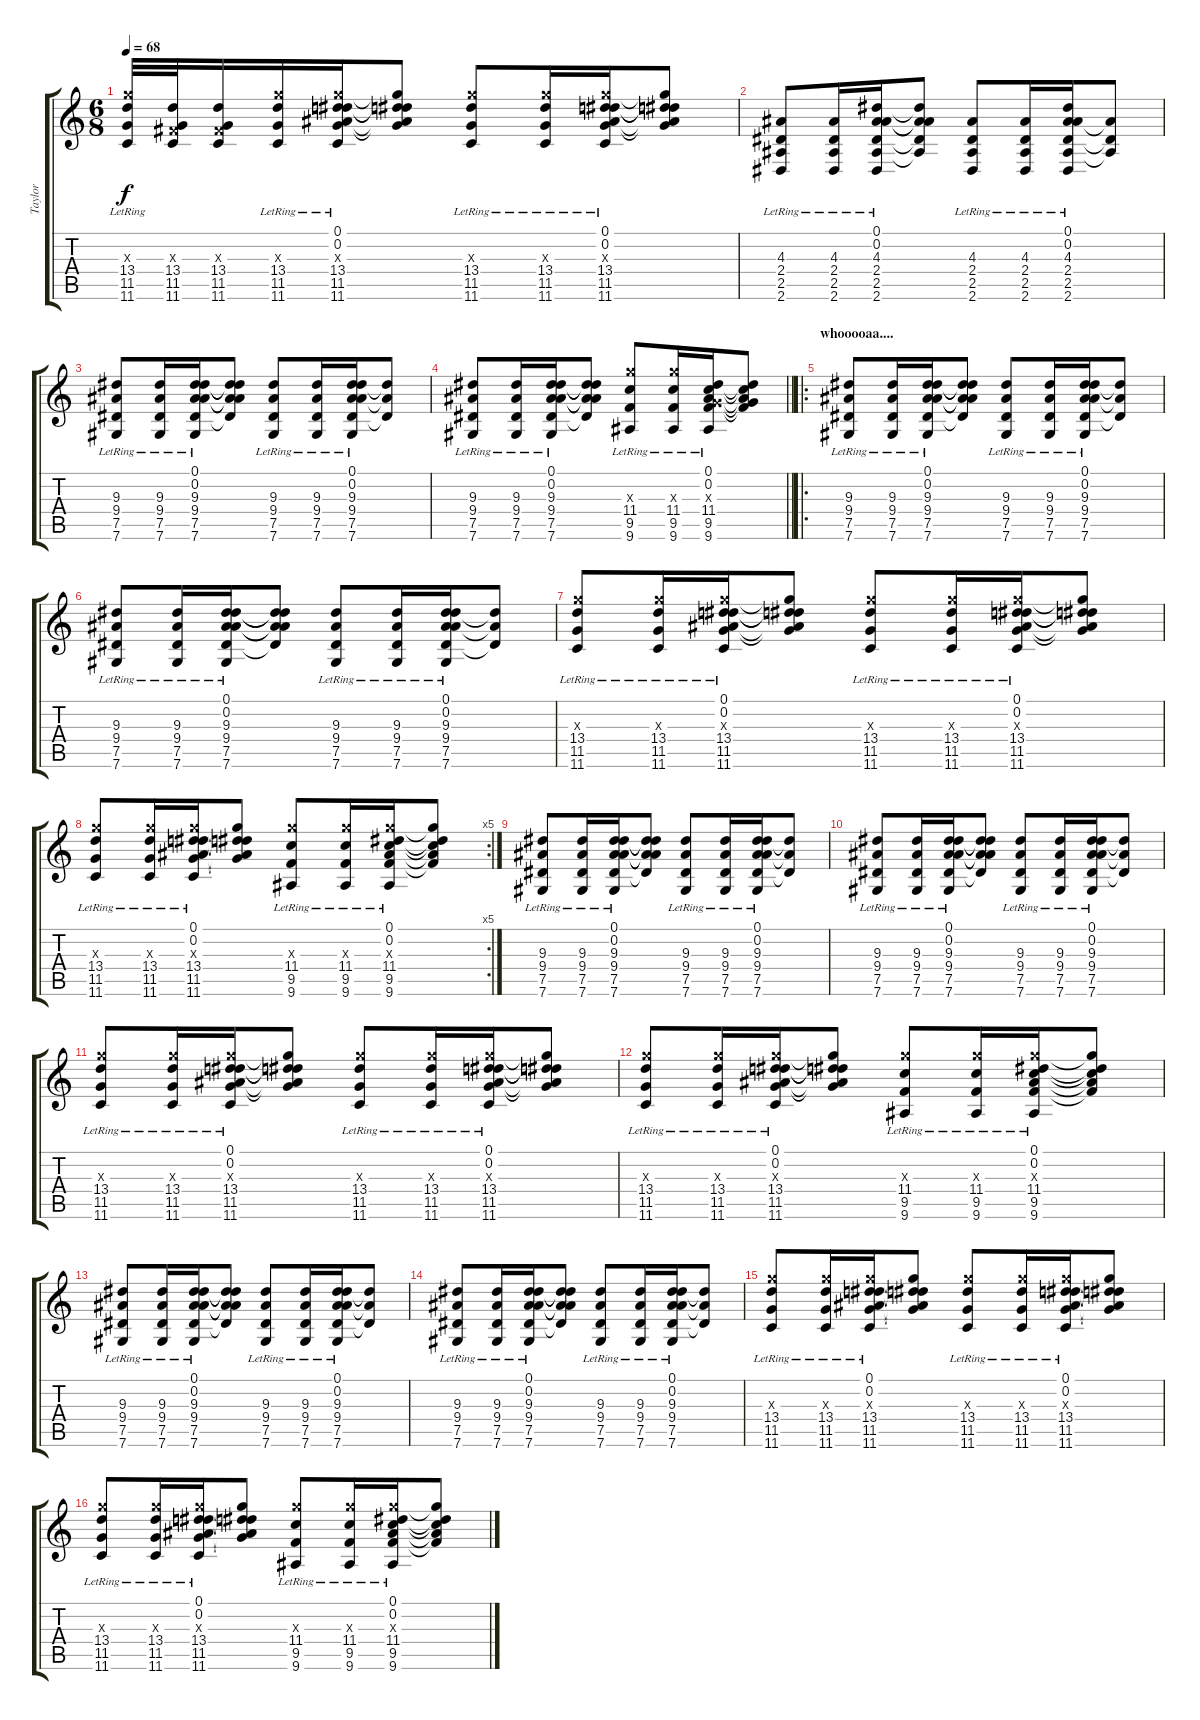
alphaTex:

\track ("Taylor" "Taylor") {instrument acousticguitarsteel}
\staff {score tabs}
\tuning (Eb4 Bb3 Gb3 Db3 Ab2 Db2) {hide}
\ts (6 8)
\tempo 68
\clef g2
\ks c
(13.3{x} 13.4{lr} 11.5{lr} 11.6{lr}).32{dy f} (0.3{x} 13.4 11.5 11.6).32 (0.3{x} 13.4 11.5 11.6).16 (13.3{x} 13.4{lr} 11.5{lr} 11.6{lr}).16 (0.1{lr} 0.2{lr} 13.3{x} 13.4{lr} 11.5{lr} 11.6{lr}).16 (0.1{t} 0.2{t} 13.3{t} 13.4{t} 11.5{t}).8 (13.3{x} 13.4{lr} 11.5{lr} 11.6{lr}).8 (13.3{x} 13.4{lr} 11.5{lr} 11.6{lr}).16 (0.1{lr} 0.2{lr} 13.3{x} 13.4{lr} 11.5{lr} 11.6{lr}).16 (0.1{t} 0.2{t} 13.3{t} 13.4{t} 11.5{t}).8 |
(4.3{lr} 2.4{lr} 2.5{lr} 2.6{lr}).8 (4.3{lr} 2.4{lr} 2.5{lr} 2.6{lr}).16 (0.1{lr} 0.2{lr} 4.3{lr} 2.4{lr} 2.5{lr} 2.6{lr}).16 (0.1{t} 0.2{t} 4.3{t} 2.4{t} 2.5{t}).8 (4.3{lr} 2.4{lr} 2.5{lr} 2.6{lr}).8 (4.3{lr} 2.4{lr} 2.5{lr} 2.6{lr}).16 (0.1{lr} 0.2{lr} 4.3{lr} 2.4{lr} 2.5{lr} 2.6{lr}).16 (4.3{t} 2.4{t} 2.5{t}).8 |
(9.3{lr} 9.4{lr} 7.5{lr} 7.6{lr}).8 (9.3{lr} 9.4{lr} 7.5{lr} 7.6{lr}).16 (0.1{lr} 0.2{lr} 9.3{lr} 9.4{lr} 7.5{lr} 7.6{lr}).16 (0.1{t} 0.2{t} 9.3{t} 9.4{t} 7.5{t}).8 (9.3{lr} 9.4{lr} 7.5{lr} 7.6{lr}).8 (9.3{lr} 9.4{lr} 7.5{lr} 7.6{lr}).16 (0.1{lr} 0.2{lr} 9.3{lr} 9.4{lr} 7.5{lr} 7.6{lr}).16 (9.3{t} 9.4{t} 7.5{t}).8 |
\barLineRight lightlight
(9.3{lr} 9.4{lr} 7.5{lr} 7.6{lr}).8 (9.3{lr} 9.4{lr} 7.5{lr} 7.6{lr}).16 (0.1{lr} 0.2{lr} 9.3{lr} 9.4{lr} 7.5{lr} 7.6{lr}).16 (0.1{t} 0.2{t} 9.3{t} 9.4{t} 7.5{t}).8 (13.3{x} 11.4{lr} 9.5{lr} 9.6{lr}).8 (13.3{x} 11.4{lr} 9.5{lr} 9.6{lr}).16 (0.1{lr} 0.2{lr} 1.3{x} 11.4{lr} 9.5{lr} 9.6{lr}).16 (0.1{t} 0.2{t} 1.3{t} 11.4{t} 9.5{t}).8 |
\ro
\section ("" "whooooaa....")
(9.3{lr} 9.4{lr} 7.5{lr} 7.6{lr}).8 (9.3{lr} 9.4{lr} 7.5{lr} 7.6{lr}).16 (0.1{lr} 0.2{lr} 9.3{lr} 9.4{lr} 7.5{lr} 7.6{lr}).16 (0.1{t} 0.2{t} 9.3{t} 9.4{t} 7.5{t}).8 (9.3{lr} 9.4{lr} 7.5{lr} 7.6{lr}).8 (9.3{lr} 9.4{lr} 7.5{lr} 7.6{lr}).16 (0.1{lr} 0.2{lr} 9.3{lr} 9.4{lr} 7.5{lr} 7.6{lr}).16 (9.3{t} 9.4{t} 7.5{t}).8 |
(9.3{lr} 9.4{lr} 7.5{lr} 7.6{lr}).8 (9.3{lr} 9.4{lr} 7.5{lr} 7.6{lr}).16 (0.1{lr} 0.2{lr} 9.3{lr} 9.4{lr} 7.5{lr} 7.6{lr}).16 (0.1{t} 0.2{t} 9.3{t} 9.4{t} 7.5{t}).8 (9.3{lr} 9.4{lr} 7.5{lr} 7.6{lr}).8 (9.3{lr} 9.4{lr} 7.5{lr} 7.6{lr}).16 (0.1{lr} 0.2{lr} 9.3{lr} 9.4{lr} 7.5{lr} 7.6{lr}).16 (9.3{t} 9.4{t} 7.5{t}).8 |
(13.3{x} 13.4{lr} 11.5{lr} 11.6{lr}).8 (13.3{x} 13.4{lr} 11.5{lr} 11.6{lr}).16 (0.1{lr} 0.2{lr} 13.3{x} 13.4{lr} 11.5{lr} 11.6{lr}).16 (0.1{t} 0.2{t} 13.3{t} 13.4{t} 11.5{t}).8 (13.3{x} 13.4{lr} 11.5{lr} 11.6{lr}).8 (13.3{x} 13.4{lr} 11.5{lr} 11.6{lr}).16 (0.1{lr} 0.2{lr} 13.3{x} 13.4{lr} 11.5{lr} 11.6{lr}).16 (0.1{t} 0.2{t} 13.3{t} 13.4{t} 11.5{t}).8 |
\rc 5
(13.3{x} 13.4{lr} 11.5{lr} 11.6{lr}).8 (13.3{x} 13.4{lr} 11.5{lr} 11.6{lr}).16 (0.1{lr} 0.2{lr} 13.3{x} 13.4{lr} 11.5{lr} 11.6{lr}).16 (0.1{t} 0.2{t} 13.3{t} 13.4{t} 11.5{t}).8 (13.3{x} 11.4{lr} 9.5{lr} 9.6{lr}).8 (13.3{x} 11.4{lr} 9.5{lr} 9.6{lr}).16 (0.1{lr} 0.2{lr} 13.3{x} 11.4{lr} 9.5{lr} 9.6{lr}).16 (0.1{t} 0.2{t} 13.3{t} 11.4{t} 9.5{t}).8 |
(9.3{lr} 9.4{lr} 7.5{lr} 7.6{lr}).8 (9.3{lr} 9.4{lr} 7.5{lr} 7.6{lr}).16 (0.1{lr} 0.2{lr} 9.3{lr} 9.4{lr} 7.5{lr} 7.6{lr}).16 (0.1{t} 0.2{t} 9.3{t} 9.4{t} 7.5{t}).8 (9.3{lr} 9.4{lr} 7.5{lr} 7.6{lr}).8 (9.3{lr} 9.4{lr} 7.5{lr} 7.6{lr}).16 (0.1{lr} 0.2{lr} 9.3{lr} 9.4{lr} 7.5{lr} 7.6{lr}).16 (9.3{t} 9.4{t} 7.5{t}).8 |
(9.3{lr} 9.4{lr} 7.5{lr} 7.6{lr}).8 (9.3{lr} 9.4{lr} 7.5{lr} 7.6{lr}).16 (0.1{lr} 0.2{lr} 9.3{lr} 9.4{lr} 7.5{lr} 7.6{lr}).16 (0.1{t} 0.2{t} 9.3{t} 9.4{t} 7.5{t}).8 (9.3{lr} 9.4{lr} 7.5{lr} 7.6{lr}).8 (9.3{lr} 9.4{lr} 7.5{lr} 7.6{lr}).16 (0.1{lr} 0.2{lr} 9.3{lr} 9.4{lr} 7.5{lr} 7.6{lr}).16 (9.3{t} 9.4{t} 7.5{t}).8 |
(13.3{x} 13.4{lr} 11.5{lr} 11.6{lr}).8 (13.3{x} 13.4{lr} 11.5{lr} 11.6{lr}).16 (0.1{lr} 0.2{lr} 13.3{x} 13.4{lr} 11.5{lr} 11.6{lr}).16 (0.1{t} 0.2{t} 13.3{t} 13.4{t} 11.5{t}).8 (13.3{x} 13.4{lr} 11.5{lr} 11.6{lr}).8 (13.3{x} 13.4{lr} 11.5{lr} 11.6{lr}).16 (0.1{lr} 0.2{lr} 13.3{x} 13.4{lr} 11.5{lr} 11.6{lr}).16 (0.1{t} 0.2{t} 13.3{t} 13.4{t} 11.5{t}).8 |
(13.3{x} 13.4{lr} 11.5{lr} 11.6{lr}).8 (13.3{x} 13.4{lr} 11.5{lr} 11.6{lr}).16 (0.1{lr} 0.2{lr} 13.3{x} 13.4{lr} 11.5{lr} 11.6{lr}).16 (0.1{t} 0.2{t} 13.3{t} 13.4{t} 11.5{t}).8 (13.3{x} 11.4{lr} 9.5{lr} 9.6{lr}).8 (13.3{x} 11.4{lr} 9.5{lr} 9.6{lr}).16 (0.1{lr} 0.2{lr} 13.3{x} 11.4{lr} 9.5{lr} 9.6{lr}).16 (0.1{t} 0.2{t} 13.3{t} 11.4{t} 9.5{t}).8 |
(9.3{lr} 9.4{lr} 7.5{lr} 7.6{lr}).8 (9.3{lr} 9.4{lr} 7.5{lr} 7.6{lr}).16 (0.1{lr} 0.2{lr} 9.3{lr} 9.4{lr} 7.5{lr} 7.6{lr}).16 (0.1{t} 0.2{t} 9.3{t} 9.4{t} 7.5{t}).8 (9.3{lr} 9.4{lr} 7.5{lr} 7.6{lr}).8 (9.3{lr} 9.4{lr} 7.5{lr} 7.6{lr}).16 (0.1{lr} 0.2{lr} 9.3{lr} 9.4{lr} 7.5{lr} 7.6{lr}).16 (9.3{t} 9.4{t} 7.5{t}).8 |
(9.3{lr} 9.4{lr} 7.5{lr} 7.6{lr}).8 (9.3{lr} 9.4{lr} 7.5{lr} 7.6{lr}).16 (0.1{lr} 0.2{lr} 9.3{lr} 9.4{lr} 7.5{lr} 7.6{lr}).16 (0.1{t} 0.2{t} 9.3{t} 9.4{t} 7.5{t}).8 (9.3{lr} 9.4{lr} 7.5{lr} 7.6{lr}).8 (9.3{lr} 9.4{lr} 7.5{lr} 7.6{lr}).16 (0.1{lr} 0.2{lr} 9.3{lr} 9.4{lr} 7.5{lr} 7.6{lr}).16 (9.3{t} 9.4{t} 7.5{t}).8 |
(13.3{x} 13.4{lr} 11.5{lr} 11.6{lr}).8 (13.3{x} 13.4{lr} 11.5{lr} 11.6{lr}).16 (0.1{lr} 0.2{lr} 13.3{x} 13.4{lr} 11.5{lr} 11.6{lr}).16 (0.1{t} 0.2{t} 13.3{t} 13.4{t} 11.5{t}).8 (13.3{x} 13.4{lr} 11.5{lr} 11.6{lr}).8 (13.3{x} 13.4{lr} 11.5{lr} 11.6{lr}).16 (0.1{lr} 0.2{lr} 13.3{x} 13.4{lr} 11.5{lr} 11.6{lr}).16 (0.1{t} 0.2{t} 13.3{t} 13.4{t} 11.5{t}).8 |
(13.3{x} 13.4{lr} 11.5{lr} 11.6{lr}).8 (13.3{x} 13.4{lr} 11.5{lr} 11.6{lr}).16 (0.1{lr} 0.2{lr} 13.3{x} 13.4{lr} 11.5{lr} 11.6{lr}).16 (0.1{t} 0.2{t} 13.3{t} 13.4{t} 11.5{t}).8 (13.3{x} 11.4{lr} 9.5{lr} 9.6{lr}).8 (13.3{x} 11.4{lr} 9.5{lr} 9.6{lr}).16 (0.1{lr} 0.2{lr} 13.3{x} 11.4{lr} 9.5{lr} 9.6{lr}).16 (0.1{t} 0.2{t} 13.3{t} 11.4{t} 9.5{t}).8
